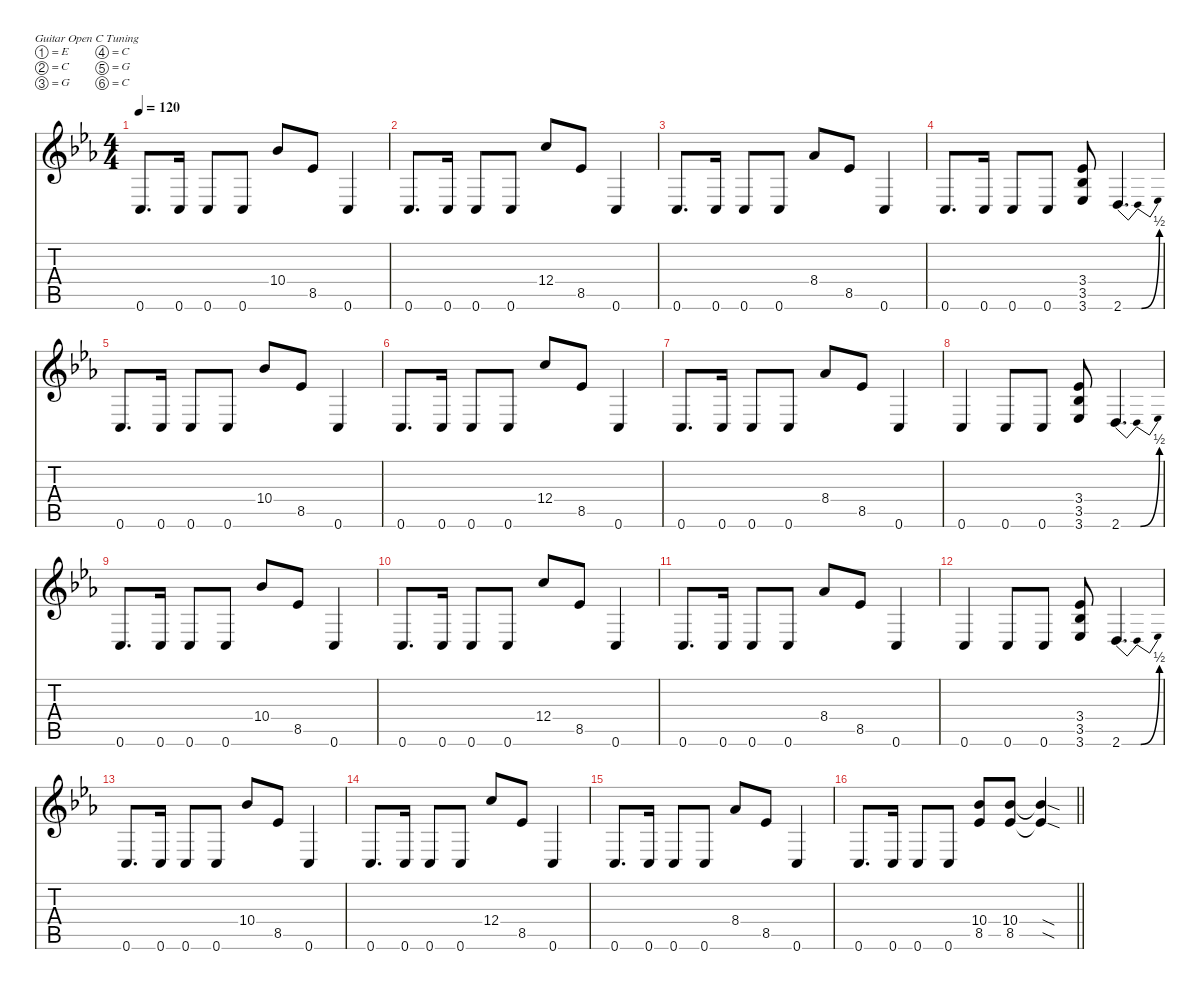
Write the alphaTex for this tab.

\defaultSystemsLayout 4
\hideDynamics
\bracketExtendMode nobrackets
\singleTrackTrackNamePolicy hidden
\multiTrackTrackNamePolicy hidden
\firstSystemTrackNameMode fullname
\firstSystemTrackNameOrientation horizontal
\otherSystemsTrackNameOrientation horizontal
\track ("Guitar 1" "dist.guit.") {instrument distortionguitar}
\staff {score tabs}
\tuning (E4 C4 G3 C3 G2 C2)
\ts (4 4)
\beaming (8 2 2 2 2)
\tempo 120
\clef g2
\ks cminor
0.6{acc forcenatural}.8{d dy f instrument distortionguitar beam Up} 0.6{acc forcenatural}.16{beam Up} 0.6{acc forcenatural}.8{beam Up} 0.6{acc forcenatural}.8{beam Up} 10.4{acc b}.8{beam Up} 8.5{acc b}.8{beam Up} 0.6{acc forcenatural}.4{beam Up} |
0.6{acc forcenatural}.8{d beam Up} 0.6{acc forcenatural}.16{beam Up} 0.6{acc forcenatural}.8{beam Up} 0.6{acc forcenatural}.8{beam Up} 12.4{acc forcenatural}.8{beam Up} 8.5{acc b}.8{beam Up} 0.6{acc forcenatural}.4{beam Up} |
0.6{acc forcenatural}.8{d beam Up} 0.6{acc forcenatural}.16{beam Up} 0.6{acc forcenatural}.8{beam Up} 0.6{acc forcenatural}.8{beam Up} 8.4{acc b}.8{beam Up} 8.5{acc b}.8{beam Up} 0.6{acc forcenatural}.4{beam Up} |
0.6{acc forcenatural}.8{d beam Up} 0.6{acc forcenatural}.16{beam Up} 0.6{acc forcenatural}.8{beam Up} 0.6{acc forcenatural}.8{beam Up} (3.4{acc b} 3.5{acc b} 3.6{acc b}).8{beam Up} 2.6{be (bendrelease 0 0 30 2 30 2 15 0) acc forcenatural}.4{d beam Up} |
0.6{acc forcenatural}.8{d beam Up} 0.6{acc forcenatural}.16{beam Up} 0.6{acc forcenatural}.8{beam Up} 0.6{acc forcenatural}.8{beam Up} 10.4{acc b}.8{beam Up} 8.5{acc b}.8{beam Up} 0.6{acc forcenatural}.4{beam Up} |
0.6{acc forcenatural}.8{d beam Up} 0.6{acc forcenatural}.16{beam Up} 0.6{acc forcenatural}.8{beam Up} 0.6{acc forcenatural}.8{beam Up} 12.4{acc forcenatural}.8{beam Up} 8.5{acc b}.8{beam Up} 0.6{acc forcenatural}.4{beam Up} |
0.6{acc forcenatural}.8{d beam Up} 0.6{acc forcenatural}.16{beam Up} 0.6{acc forcenatural}.8{beam Up} 0.6{acc forcenatural}.8{beam Up} 8.4{acc b}.8{beam Up} 8.5{acc b}.8{beam Up} 0.6{acc forcenatural}.4{beam Up} |
0.6{acc forcenatural}.4{beam Up} 0.6{acc forcenatural}.8{beam Up} 0.6{acc forcenatural}.8{beam Up} (3.4{acc b} 3.5{acc b} 3.6{acc b}).8{beam Up} 2.6{be (bendrelease 0 0 30 2 30 2 15 0) acc forcenatural}.4{d beam Up} |
0.6{acc forcenatural}.8{d beam Up} 0.6{acc forcenatural}.16{beam Up} 0.6{acc forcenatural}.8{beam Up} 0.6{acc forcenatural}.8{beam Up} 10.4{acc b}.8{beam Up} 8.5{acc b}.8{beam Up} 0.6{acc forcenatural}.4{beam Up} |
0.6{acc forcenatural}.8{d beam Up} 0.6{acc forcenatural}.16{beam Up} 0.6{acc forcenatural}.8{beam Up} 0.6{acc forcenatural}.8{beam Up} 12.4{acc forcenatural}.8{beam Up} 8.5{acc b}.8{beam Up} 0.6{acc forcenatural}.4{beam Up} |
0.6{acc forcenatural}.8{d beam Up} 0.6{acc forcenatural}.16{beam Up} 0.6{acc forcenatural}.8{beam Up} 0.6{acc forcenatural}.8{beam Up} 8.4{acc b}.8{beam Up} 8.5{acc b}.8{beam Up} 0.6{acc forcenatural}.4{beam Up} |
0.6{acc forcenatural}.4{beam Up} 0.6{acc forcenatural}.8{beam Up} 0.6{acc forcenatural}.8{beam Up} (3.4{acc b} 3.5{acc b} 3.6{acc b}).8{beam Up} 2.6{be (bendrelease 0 0 30 2 30 2 15 0) acc forcenatural}.4{d beam Up} |
0.6{acc forcenatural}.8{d beam Up} 0.6{acc forcenatural}.16{beam Up} 0.6{acc forcenatural}.8{beam Up} 0.6{acc forcenatural}.8{beam Up} 10.4{acc b}.8{beam Up} 8.5{acc b}.8{beam Up} 0.6{acc forcenatural}.4{beam Up} |
0.6{acc forcenatural}.8{d beam Up} 0.6{acc forcenatural}.16{beam Up} 0.6{acc forcenatural}.8{beam Up} 0.6{acc forcenatural}.8{beam Up} 12.4{acc forcenatural}.8{beam Up} 8.5{acc b}.8{beam Up} 0.6{acc forcenatural}.4{beam Up} |
0.6{acc forcenatural}.8{d beam Up} 0.6{acc forcenatural}.16{beam Up} 0.6{acc forcenatural}.8{beam Up} 0.6{acc forcenatural}.8{beam Up} 8.4{acc b}.8{beam Up} 8.5{acc b}.8{beam Up} 0.6{acc forcenatural}.4{beam Up} |
\barLineRight lightlight
0.6{acc forcenatural}.8{d beam Up} 0.6{acc forcenatural}.16{beam Up} 0.6{acc forcenatural}.8{beam Up} 0.6{acc forcenatural}.8{beam Up} (10.4{acc b} 8.5{acc b}).8{beam Up} (10.4{acc b} 8.5{acc b}).8{beam Up} (10.4{sod t acc b} 8.5{sod t acc b}).4{beam Up}
